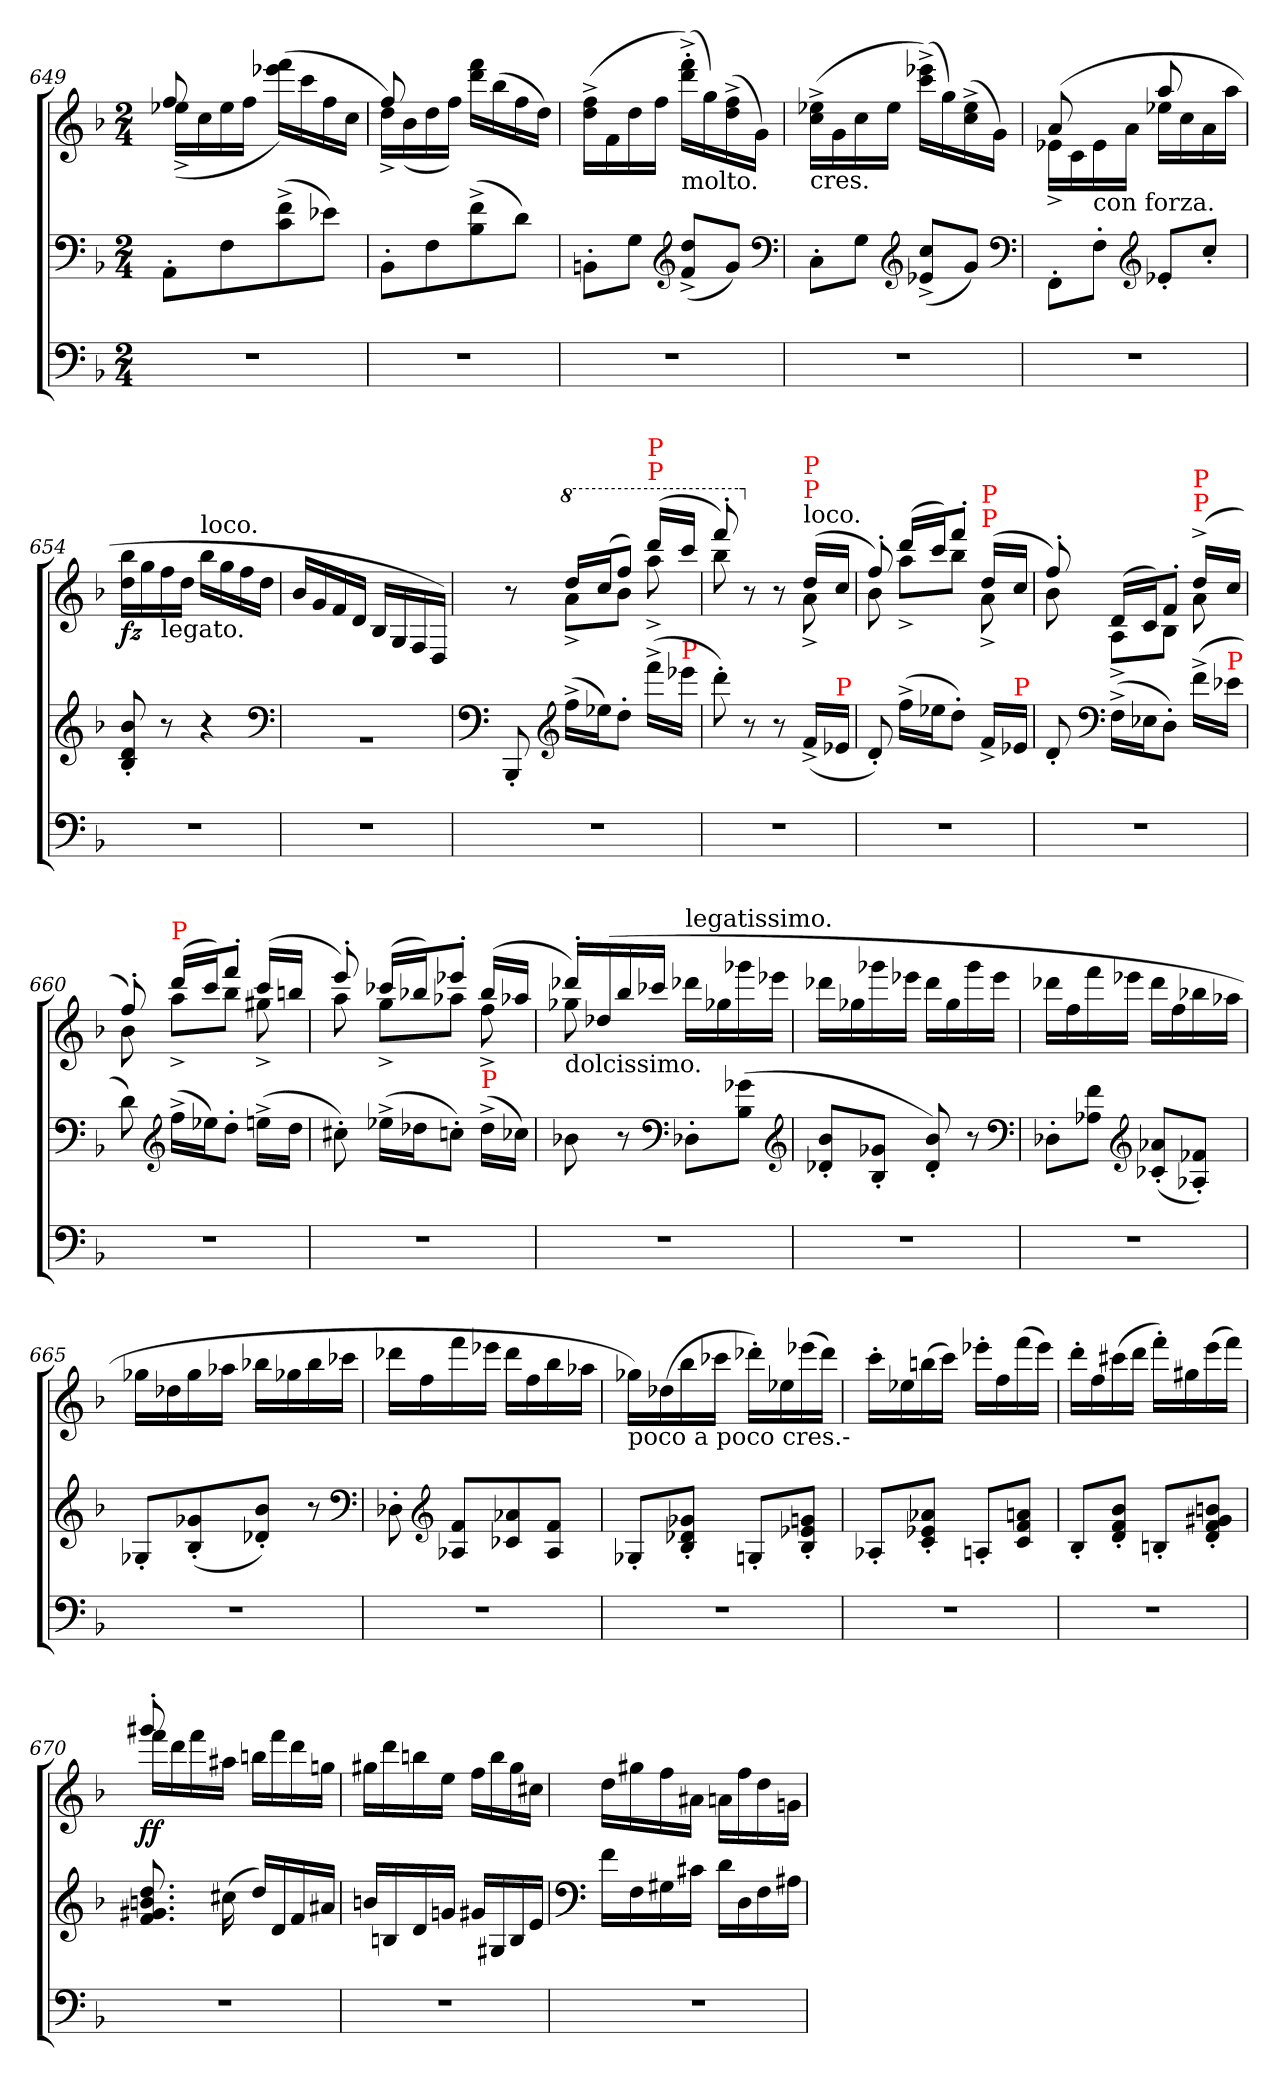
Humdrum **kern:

**kern	**kern	**kern	**dynam
*part2	*part1	*part1	*part1
*staff3	*staff2	*staff1	*staff1/2
*clefF4	*clefF4	*clefG2	*
*k[b-]	*k[b-]	*k[b-]	*
*F:	*F:	*F:	*
*M2/4	*M2/4	*M2/4	*
=649	=649	=649	=649
*	*	*^	*
2r	8AA'>L	8ff	(>16ee-X^<LL	.
.	.	.	16cc	.
.	8F	8ryy	16ee-	.
.	.	.	16ffJJ	.
.	(8f^< 8c^<	8ryy	(16fff\ 16eee-X\LL)	.
.	.	.	16ccc\	.
.	8e-XJ)	8ryy	16ff\	.
.	.	.	16cc\JJ	.
=650	=650	=650	=650	=650
2r	8BB-'>L	8ff	16dd^<LL)	.
.	.	.	(>16b-	.
.	8F	8ryy	16dd	.
.	.	.	16ffJJ)	.
.	(8f^< 8B-^<	8ryy	16ddd 16fffLL	.
.	.	.	(16bb-	.
.	8dJ)	8ryy	16ff	.
.	.	.	16ddJJ)	.
*	*	*v	*v	*
=651	=651	=651	=651
2r	8BBn'>L	(16ff^< 16dd^<LL	.
.	.	16f	.
.	8GJ	16dd	.
.	.	16ffJJ	.
*	*clefG2	*	*
!	!	!LO:TX:b:t=molto.	!
.	(8dd^</ 8f^</L	(16fff'>^< 16ddd'>^<LL)	.
.	.	16gg)	.
.	8g/J)	(16ff^< 16dd^<	.
.	.	16gJJ)	.
*	*clefF4	*	*
=652	=652	=652	=652
!	!	!LO:TX:b:t=cres.	!
2r	8C'>L	(16ee-X^< 16cc^<LL	.
.	.	16g	.
.	8GJ	16cc	.
.	.	16ee-JJ	.
*	*clefG2	*	*
.	(8cc^</ 8e-X^</L	(16eee-X^< 16ccc^<LL)	.
.	.	16gg)	.
.	8g/J)	(16ee-^< 16cc^<	.
.	.	16gJJ)	.
*	*clefF4	*	*
=653	=653	=653	=653
*	*	*^	*
2r	8FF'>\L	(8a	16e-X^<LL	.
.	.	.	16c	.
!	!	!LO:TX:b:t=con forza.	!	!
.	8F'>\J	8ryy	16e-	.
.	.	.	16aJJ	.
*	*clefG2	*	*	*
.	8e-X'</L	8aa	16ee-XLL	.
.	.	.	16cc	.
.	8cc'</J	8ryy	16a	.
.	.	.	16aaJJ	.
=654	=654	=654	=654	=654
!	!	!	!	!LO:DY:b
*	*	*v	*v	*
2r	8b-'< 8d'< 8B-'<	16bb- 16ddLL	fz
.	.	16gg	.
!	!	!LO:TX:b:t=legato.	!
.	8r	16ff	.
.	.	16ddJJ	.
!	!	!LO:TX:a:t=loco.	!
.	4r	16bb-LL	.
.	.	16gg	.
.	.	16ff	.
.	.	16ddJJ	.
*	*clefF4	*	*
=655	=655	=655	=655
2r	2rBB	16b-/LL	.
.	.	16g/	.
.	.	16f/	.
.	.	16d/JJ	.
.	.	16B-/LL	.
.	.	16G/	.
.	.	16F/	.
.	.	16D/JJ)	.
=656	=656	=656	=656
*	*clefF4	*	*
*	*	*^	*
2r	8BBB-'<	8r	8ryy	.
*	*clefG2	*	*	*
*	*	*8va	*	*
.	(16ff^<LL	16dddLL	8aa^<L	.
.	16ee-XJ)	(16cccJ	.	.
.	8dd'>J	8fffJ)	8bb-J	.
!	!	!LO:TX:a:color=red:t=P	!	!
!	!	!LO:TX:a:color=red:t=P	!	!
.	(16fff^<LL	(16ddddLL	8aaa^<	.
!	!LO:TX:a:color=red:t=P	!	!	!
.	16eee-XJJ	16ccccJJ	.	.
=657	=657	=657	=657	=657
2r	8ddd'>)	8ffff'>)	8bbb-	.
*	*	*X8va	*	*
.	8r	8ryy	8r	.
.	8r	8ryy	8r	.
!	!	!LO:TX:a:t=loco.	!	!
!	!	!LO:TX:a:color=red:t=P	!	!
!	!	!LO:TX:a:color=red:t=P	!	!
.	(16f^<LL	(16ddLL	8a^<	.
!	!LO:TX:a:color=red:t=P	!	!	!
.	16e-XJJ	16ccJJ	.	.
=658	=658	=658	=658	=658
2r	8d'<)	8ff'>)	8b-	.
.	(16ff^>LL	(16dddLL	8aa^<L	.
.	16ee-XJ	16cccJ)	.	.
.	8dd'>J)	8fff'>J	8bb-J	.
!	!	!LO:TX:a:color=red:t=P	!	!
!	!	!LO:TX:a:color=red:t=P	!	!
.	16f^>LL	(16ddLL	8a^<	.
!	!LO:TX:a:color=red:t=P	!	!	!
.	16e-XJJ	16ccJJ	.	.
=659	=659	=659	=659	=659
2r	8d'<	8ff'>)	8b-	.
*	*clefF4	*	*	*
.	(16F^<LL	(16dLL	8A^<L	.
.	16E-XJ	16cJ)	.	.
.	8D'>J)	8f'>J	8B-J	.
!	!	!LO:TX:a:color=red:t=P	!	!
!	!	!LO:TX:a:color=red:t=P	!	!
.	(16f^<LL	(16dd^>LL	8a	.
!	!LO:TX:a:color=red:t=P	!	!	!
.	16e-XJJ	16ccJJ	.	.
=660	=660	=660	=660	=660
2r	8d)	8ff'>)	8b-	.
*	*clefG2	*	*	*
!	!	!LO:TX:a:color=red:t=P	!	!
.	(16ff^<LL	(16dddLL	8aa^<L	.
.	16ee-XJ)	16cccJ)	.	.
.	8dd'>J	8fff'>J	8bb-J	.
.	(16een^>LL	(16cccLL	8gg#X^<	.
.	16ddJJ	16bbnJJ	.	.
=661	=661	=661	=661	=661
2r	8cc#X'>)	8eee'>)	8aa	.
.	(16ee-X^<LL	(16ccc-XLL	8gg^<L	.
.	16dd-XJ	16bb-XJ)	.	.
.	8ccn'>J)	8eee-X'>J	8aa-XJ	.
!	!LO:TX:a:color=red:t=P	!	!	!
.	(16dd-^<LL	(16bb-LL	8ff^<	.
.	16cc-XJJ)	16aa-XJJ	.	.
=662	=662	=662	=662	=662
!	!	!LO:TX:b:t=dolcissimo.	!	!
2r	8b-X	16ddd-X'>/LL)	8gg-X\	.
.	.	(>16dd-X/	.	.
.	8r	16bb-/	8ryy	.
.	.	16ccc-X/JJ	.	.
*	*clefF4	*	*	*
!	!	!LO:TX:a:t=legatissimo.	!	!
.	8D-X'>L	16ddd-X\LL	4ryy	.
.	.	16gg-X\	.	.
.	(<8g-X 8B-J	16ggg-X\	.	.
.	.	16eee-X\JJ	.	.
*	*	*v	*v	*
*	*clefG2	*	*
=663	=663	=663	=663
2r	8b-'< 8d-X'<L	16ddd-XLL	.
.	.	16gg-X	.
.	8g-X'< 8B-'<J	16ggg-X	.
.	.	16eee-XJJ	.
.	8b-'< 8d-'<)	16ddd-LL	.
.	.	16gg-	.
.	8r	16ggg-	.
.	.	16eee-JJ	.
*	*clefF4	*	*
=664	=664	=664	=664
2r	8D-X'>L	16ddd-XLL	.
.	.	16ff	.
.	8f 8A-XJ	16fff	.
.	.	16eee-XJJ	.
*	*clefG2	*	*
.	(8a-X'< 8c-X'<L	16ddd-LL	.
.	.	16ff	.
.	8f-'< 8A-X'<J)	16bb-X	.
.	.	16aa-XJJ	.
=665	=665	=665	=665
2r	8G-X'<L	16gg-XLL	.
.	.	16dd-X	.
.	(8g-X'< 8B-'<	16gg-	.
.	.	16aa-XJJ	.
.	8b-'< 8d-X'<J)	16bb-XLL	.
.	.	16gg-X	.
.	8r	16bb-	.
.	.	16ccc-XJJ	.
*	*clefF4	*	*
=666	=666	=666	=666
2r	8D-X'>	16ddd-XLL	.
.	.	16ff	.
*	*clefG2	*	*
.	8f 8A-XL	16fff	.
.	.	16eee-XJJ	.
.	8a-X 8c-X	16ddd-LL	.
.	.	16ff	.
.	8f 8A-J	16bb-	.
.	.	16aa-XJJ	.
=667	=667	=667	=667
!	!	!LO:TX:b:t=poco a poco cres.-	!
2r	8G-X'<L	16gg-XLL)	.
.	.	(16dd-X	.
.	8g-X'< 8d-X'< 8B-'<J	16bb-	.
.	.	16ccc-XJJ	.
.	8Gn'<L	16ddd-X'>LL)	.
.	.	16ee-X	.
.	8gn'< 8e-X'< 8B-'<J	(16eee-X	.
.	.	16ddd-JJ)	.
=668	=668	=668	=668
2r	8A-X'<L	16ccc'>LL	.
.	.	16ee-X	.
.	8a-X'< 8e-X'< 8c'<J	(16bbn	.
.	.	16cccJJ)	.
.	8An'<L	16eee-X'>LL	.
.	.	16ff	.
.	8an 8f 8cJ	(16fff	.
.	.	16eee-JJ)	.
=669	=669	=669	=669
2r	8B-'<L	16ddd'>LL	.
.	.	16ff	.
.	8b-'< 8f'< 8d'<J	(16ccc#X	.
.	.	16dddJJ	.
.	8Bn'<L	16fff'>LL)	.
.	.	16gg#X	.
.	8bn'< 8g#X'< 8f'< 8d'<J	(16eee	.
.	.	16fffJJ)	.
=670	=670	=670	=670
*	*	*^	*
!	!	!	!	!LO:DY:b
2r	8.dd 8.bn 8.g#X 8.f	8ggg#X'>	16fffLL	ff
.	.	.	16ddd	.
.	.	8ryy	16fff	.
.	(16cc#X\	.	16aa#XJJ	.
.	16ddLL)	8ryy	16bbnLL	.
.	16d	.	16fff	.
.	16f	8ryy	16ddd	.
.	16a#XJJ	.	16ggnJJ	.
*	*	*v	*v	*
=671	=671	=671	=671
2r	16bnLL	16gg#XLL	.
.	16Bn	16ddd	.
.	16d	16bbn	.
.	16gnJJ	16eeJJ	.
.	16g#XLL	16ffLL	.
.	16G#X	16bb	.
.	16B	16gg#	.
.	16eJJ	16cc#XJJ	.
=672	=672	=672	=672
*	*clefF4	*	*
2r	16fLL	16ddLL	.
.	16F	16gg#X	.
.	16G#X	16ff	.
.	16c#XJJ	16a#XJJ	.
.	16dLL	16anLL	.
.	16D	16ff	.
.	16F	16dd	.
.	16A#XJJ	16gnJJ	.
=	=	=	=
*-	*-	*-	*-
